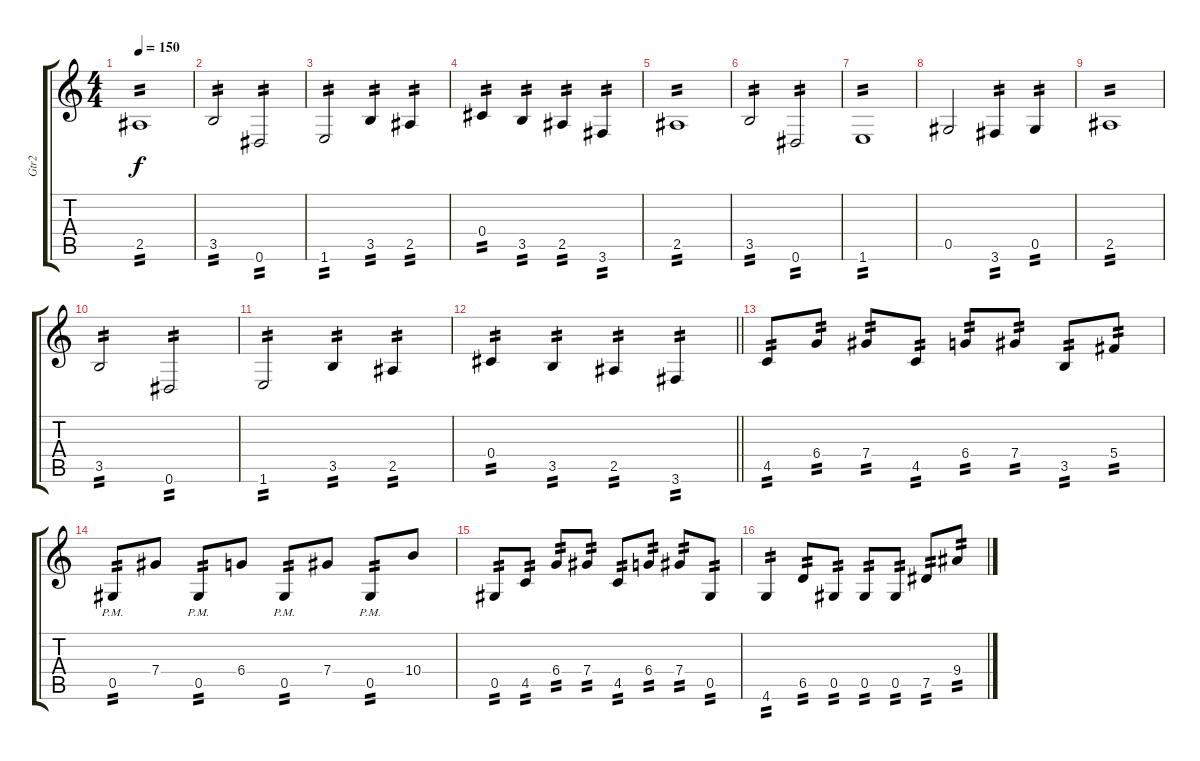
\track ("Gtr2" "Gtr2") {instrument distortionguitar}
\staff {score tabs}
\tuning (Eb4 Bb3 Gb3 Db3 Ab2 Eb2) {hide}
\ts (4 4)
\tempo 150
\clef g2
\ks c
2.5.1{tp 2 dy f} |
3.5.2{tp 2} 0.6.2{tp 2} |
1.6.2{tp 2} 3.5.4{tp 2} 2.5.4{tp 2} |
0.4.4{tp 2} 3.5.4{tp 2} 2.5.4{tp 2} 3.6.4{tp 2} |
2.5.1{tp 2} |
3.5.2{tp 2} 0.6.2{tp 2} |
1.6.1{tp 2} |
0.5.2 3.6.4{tp 2} 0.5.4{tp 2} |
2.5.1{tp 2} |
3.5.2{tp 2} 0.6.2{tp 2} |
1.6.2{tp 2} 3.5.4{tp 2} 2.5.4{tp 2} |
\barLineRight lightlight
0.4.4{tp 2} 3.5.4{tp 2} 2.5.4{tp 2} 3.6.4{tp 2} |
\section ("" "")
4.5.8{tp 2} 6.4.8{tp 2} 7.4.8{tp 2} 4.5.8{tp 2} 6.4.8{tp 2} 7.4.8{tp 2} 3.5.8{tp 2} 5.4.8{tp 2} |
0.5{pm}.8{tp 2} 7.4.8 0.5{pm}.8{tp 2} 6.4.8 0.5{pm}.8{tp 2} 7.4.8 0.5{pm}.8{tp 2} 10.4.8 |
0.5.8{tp 2} 4.5.8{tp 2} 6.4.8{tp 2} 7.4.8{tp 2} 4.5.8{tp 2} 6.4.8{tp 2} 7.4.8{tp 2} 0.5.8{tp 2} |
4.6.4{tp 2} 6.5.8{tp 2} 0.5.8{tp 2} 0.5.8{tp 2} 0.5.8{tp 2} 7.5.8{tp 2} 9.4.8{tp 2}
